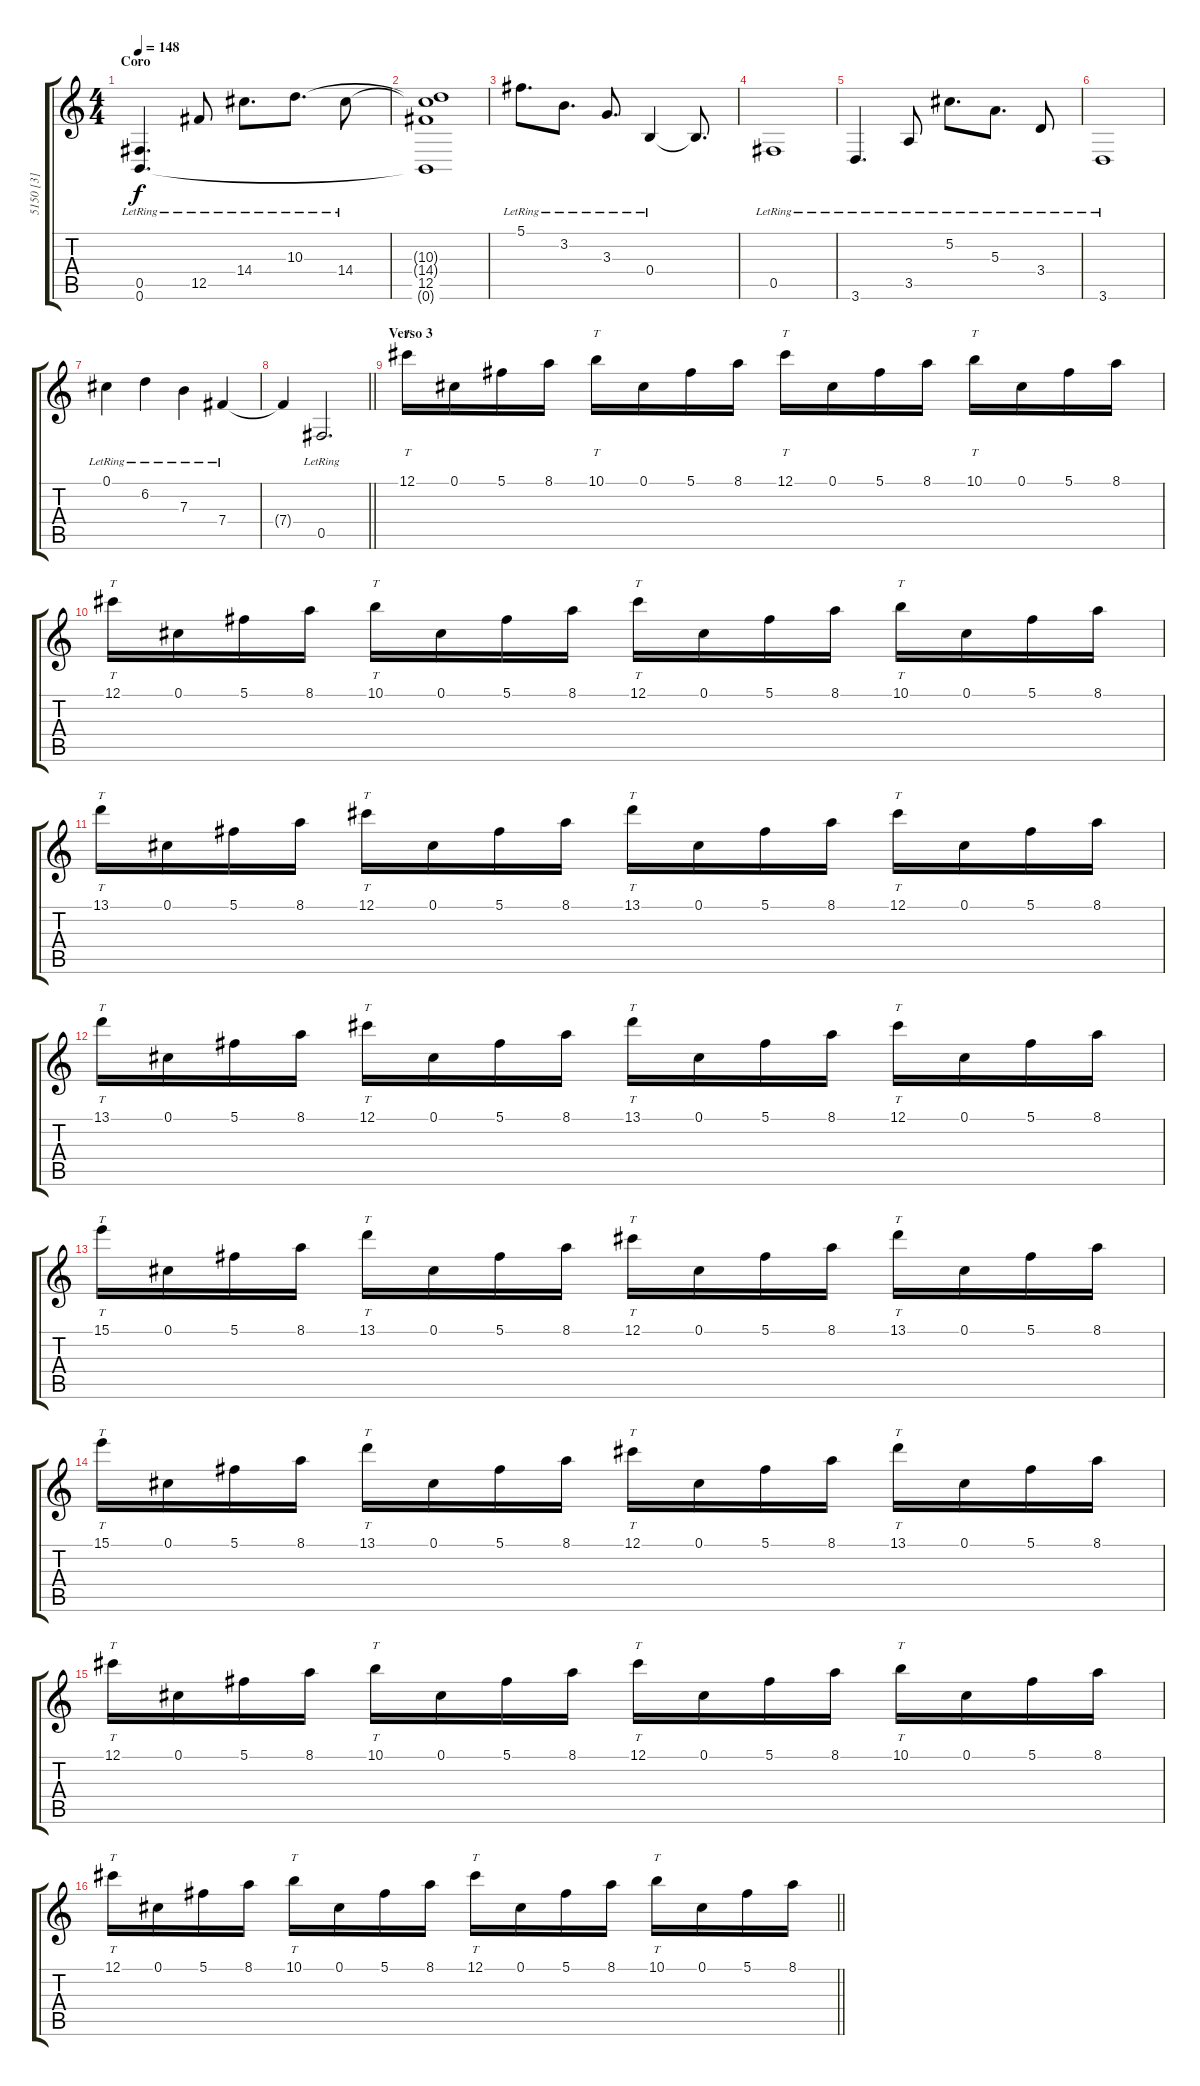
\track ("5150 [3]" "5150 [3]") {instrument overdrivenguitar}
\staff {score tabs}
\tuning (Db4 Ab3 E3 B2 Gb2 B1) {hide}
\ts (4 4)
\section ("" "Coro")
\tempo 148
\clef g2
\ks c
(0.5{lr} 0.6{lr}).4{d dy f} 12.5{lr}.8 14.4{lr}.8{d} 10.3{lr}.8{d} 14.4{lr}.8 |
(10.3{t} 14.4{t} 12.5 0.6{t}).1 |
5.1{lr}.8{d} 3.2{lr}.8{d} 3.3{lr}.8{d} 0.4{lr}.4 0.4{t}.8{d} |
0.5{lr}.1 |
3.6{lr}.4{d} 3.5{lr}.8 5.2{lr}.8{d} 5.3{lr}.8{d} 3.4{lr}.8 |
3.6{lr}.1 |
0.1{lr}.4 6.2{lr}.4 7.3{lr}.4 7.4{lr}.4 |
\barLineRight lightlight
7.4{t}.4 0.5{lr}.2{d} |
\section ("" "Verso 3")
12.1.16{tt volume 16} 0.1.16 5.1.16 8.1.16 10.1.16{tt} 0.1.16 5.1.16 8.1.16 12.1.16{tt} 0.1.16 5.1.16 8.1.16 10.1.16{tt} 0.1.16 5.1.16 8.1.16 |
12.1.16{tt} 0.1.16 5.1.16 8.1.16 10.1.16{tt} 0.1.16 5.1.16 8.1.16 12.1.16{tt} 0.1.16 5.1.16 8.1.16 10.1.16{tt} 0.1.16 5.1.16 8.1.16 |
13.1.16{tt} 0.1.16 5.1.16 8.1.16 12.1.16{tt} 0.1.16 5.1.16 8.1.16 13.1.16{tt} 0.1.16 5.1.16 8.1.16 12.1.16{tt} 0.1.16 5.1.16 8.1.16 |
13.1.16{tt} 0.1.16 5.1.16 8.1.16 12.1.16{tt} 0.1.16 5.1.16 8.1.16 13.1.16{tt} 0.1.16 5.1.16 8.1.16 12.1.16{tt} 0.1.16 5.1.16 8.1.16 |
15.1.16{tt} 0.1.16 5.1.16 8.1.16 13.1.16{tt} 0.1.16 5.1.16 8.1.16 12.1.16{tt} 0.1.16 5.1.16 8.1.16 13.1.16{tt} 0.1.16 5.1.16 8.1.16 |
15.1.16{tt} 0.1.16 5.1.16 8.1.16 13.1.16{tt} 0.1.16 5.1.16 8.1.16 12.1.16{tt} 0.1.16 5.1.16 8.1.16 13.1.16{tt} 0.1.16 5.1.16 8.1.16 |
12.1.16{tt} 0.1.16 5.1.16 8.1.16 10.1.16{tt} 0.1.16 5.1.16 8.1.16 12.1.16{tt} 0.1.16 5.1.16 8.1.16 10.1.16{tt} 0.1.16 5.1.16 8.1.16 |
\barLineRight lightlight
12.1.16{tt} 0.1.16 5.1.16 8.1.16 10.1.16{tt} 0.1.16 5.1.16 8.1.16 12.1.16{tt} 0.1.16 5.1.16 8.1.16 10.1.16{tt} 0.1.16 5.1.16 8.1.16
